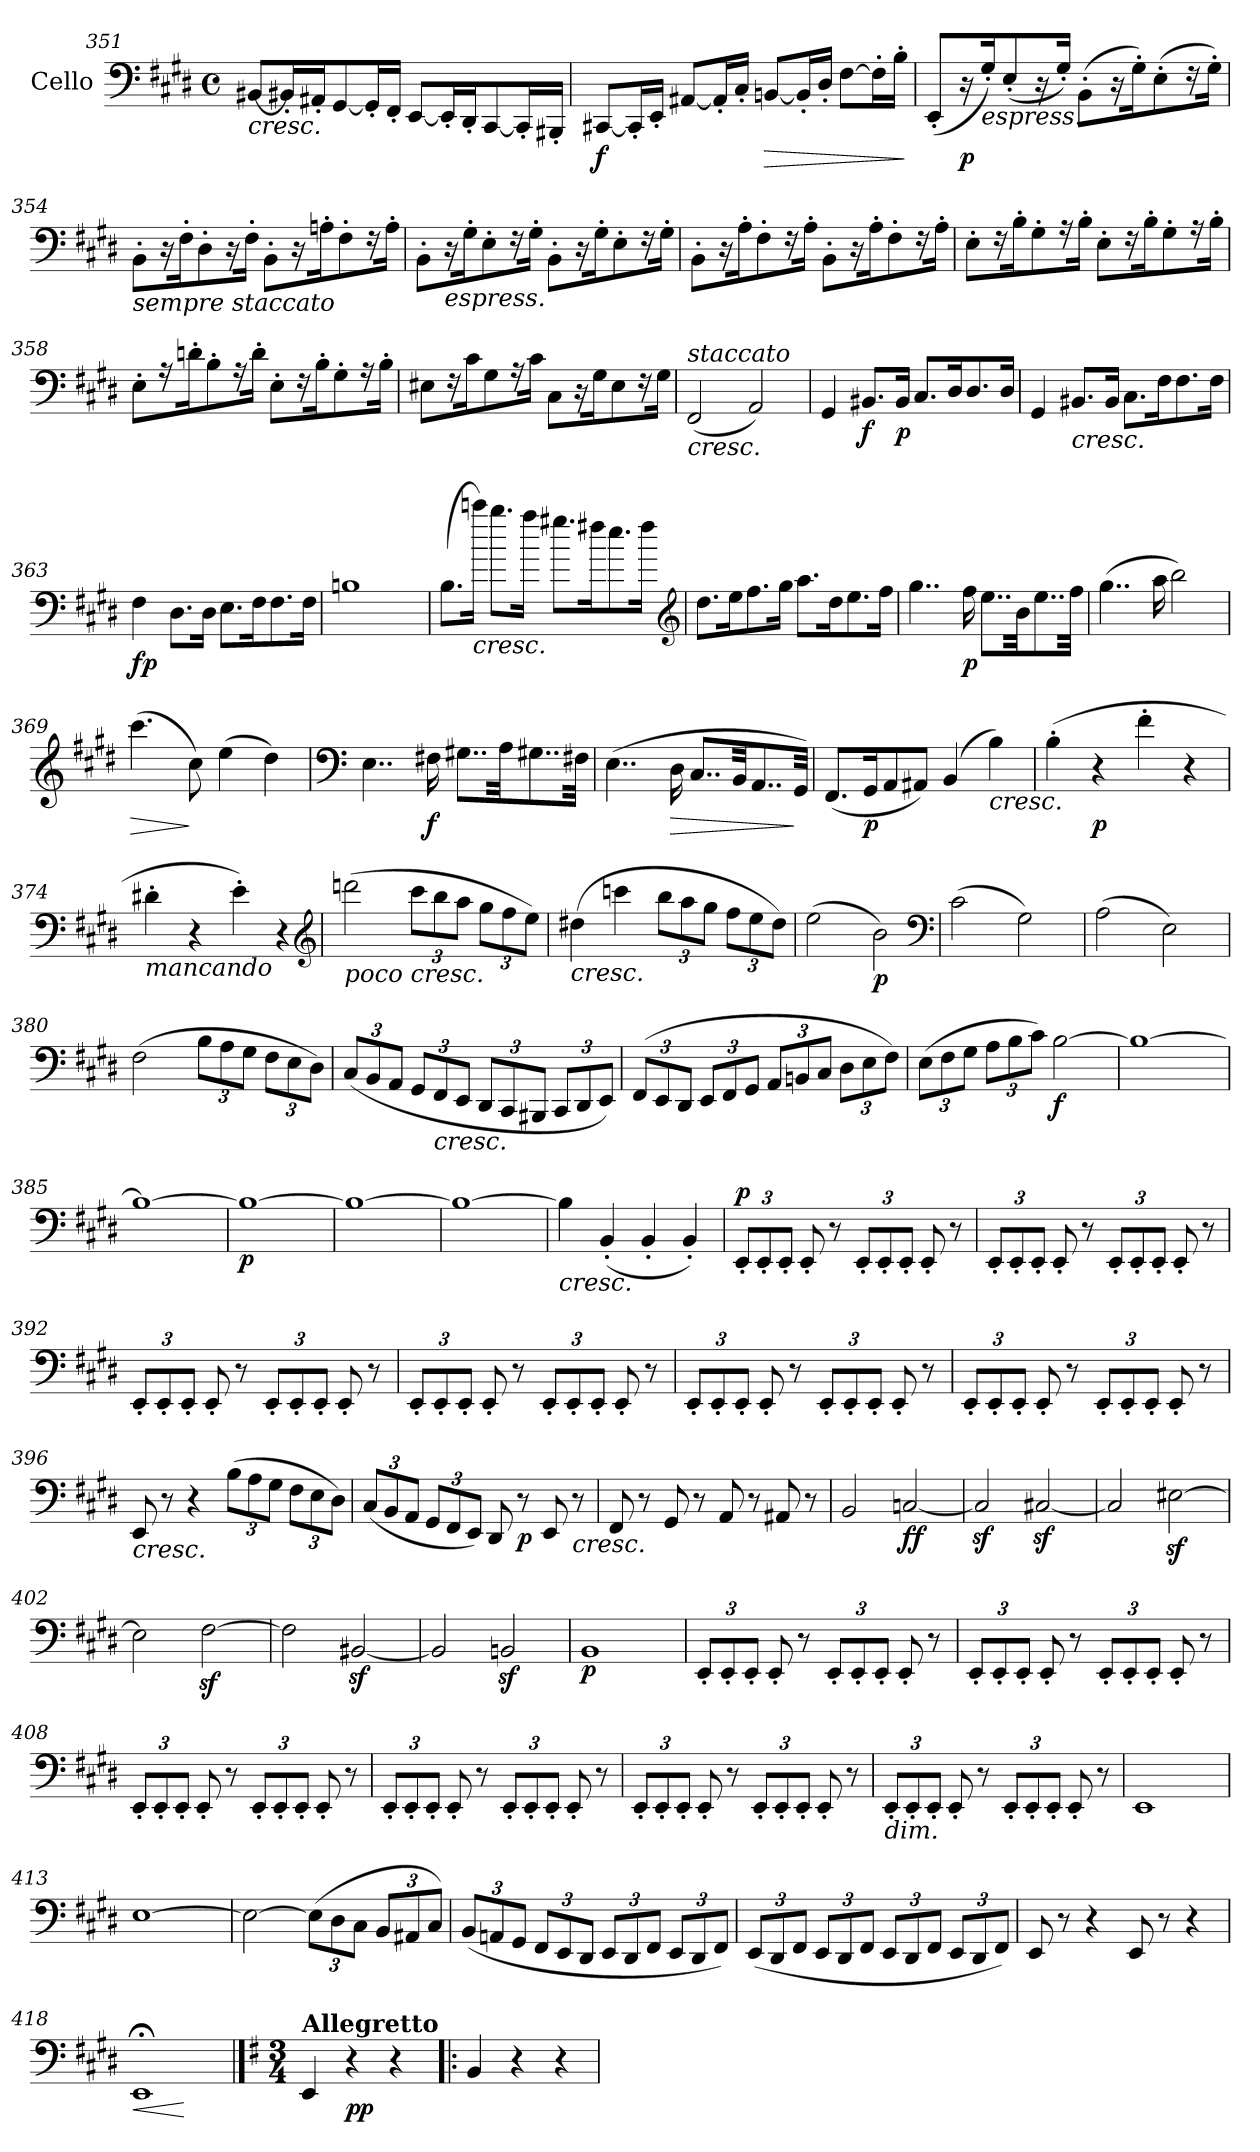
**kern	**dynam
*part1	*part1
*staff1	*staff1
*I"Cello	*
*clefF4	*
*k[f#c#g#d#]	*
*E:	*
*M4/4	*
*met(c)	*
=351	=351
!LO:TX:b:i:t=cresc.	!
[8BB#XL	.
16BB#X'L]	.
16AA#X'J	.
[8GG#	.
16GG#'L]	.
16FF#'JJ	.
[8EEL	.
16EE'L]	.
16DD#'J	.
[8CC#	.
16CC#'L]	.
16BBB#X'JJ	.
=352	=352
[8CC#XL	f
16CC#'L]	.
16EE'JJ	.
[8AA#XL	.
16AA#'L]	.
16C#'JJ	.
!	!LO:HP:b
[8BBnL	>
16BB'L]	.
16D#'JJ	.
[8F#L	.
16F#'L]	.
16B'JJ	.
.	]
=353	=353
(8EE'L	.
16r	p
!LO:TX:b:i:t=espress.	!
16G#'K)	.
(8E'	.
16r	.
16G#'Jk)	.
(8BB'L	.
16r	.
16G#'K)	.
(8E'	.
16r	.
16G#'Jk)	.
=354	=354
!LO:TX:b:i:t=sempre staccato	!
8BB'L	.
16r	.
16F#'K	.
8D#'	.
16r	.
16F#'Jk	.
8BB'L	.
16r	.
16An'K	.
8F#'	.
16r	.
16A'Jk	.
=355	=355
8BB'L	.
!LO:TX:b:i:t=espress.	!
16r	.
16G#'K	.
8E'	.
16r	.
16G#'Jk	.
8BB'L	.
16r	.
16G#'K	.
8E'	.
16r	.
16G#'Jk	.
=356	=356
8BB'L	.
16r	.
16A'K	.
8F#'	.
16r	.
16A'Jk	.
8BB'L	.
16r	.
16A'K	.
8F#'	.
16r	.
16A'Jk	.
=357	=357
8E'L	.
16r	.
16B'K	.
8G#'	.
16r	.
16B'Jk	.
8E'L	.
16r	.
16B'K	.
8G#'	.
16r	.
16B'Jk	.
=358	=358
8E'L	.
16r	.
16dn'K	.
8B'	.
16r	.
16d'Jk	.
8E'L	.
16r	.
16B'K	.
8G#'	.
16r	.
16B'Jk	.
=359	=359
8E#XL	.
16r	.
16c#K	.
8G#	.
16r	.
16c#Jk	.
8C#L	.
16r	.
16G#K	.
8E#	.
16r	.
16G#Jk	.
=360	=360
!LO:TX:a:i:t=staccato	!
!LO:TX:b:i:t=cresc.	!
(2FF#	.
2AA)	.
=361	=361
4GG#	.
8.BB#XL	f
16BB#Jk	p
8.C#L	.
16D#K	.
8.D#	.
16D#Jk	.
=362	=362
4GG#	.
!LO:TX:b:i:t=cresc.	!
8.BB#XL	.
16BB#Jk	.
8.C#L	.
16F#K	.
8.F#	.
16F#Jk	.
=363	=363
4F#	fp
8.D#L	.
16D#Jk	.
8.EL	.
16F#K	.
8.F#	.
16F#Jk	.
=364	=364
1Bn	.
=365	=365
(8.BL	.
!LO:TX:b:i:t=cresc.	!
16cccnJk)	.
8.bbL	.
16aaJk	.
8.gg#XL	.
16ff#XK	.
8.ee	.
16ff#Jk	.
*clefG2	*
=366	=366
8.dd#L	.
16eeK	.
8.ff#	.
16gg#Jk	.
8.aaL	.
16dd#K	.
8.ee	.
16ff#Jk	.
=367	=367
4..gg#	.
16ff#	p
8..eeL	.
32bKK	.
8..ee	.
32ff#Jkk	.
=368	=368
(4..gg#	.
16aa	.
2bb)	.
=369	=369
!	!LO:HP:b
(4.ccc#	>
8cc#)	]
(4ee	.
4dd#)	.
=370	=370
*clefF4	*
4..E	.
16F#X	f
8..G#XL	.
32AKK	.
8..G#X	.
32F#XJkk	.
=371	=371
(4..E	.
!	!LO:HP:b
16D#	>
8..C#L	.
32BBKK	.
8..AA	.
32GG#Jkk)	]
=372	=372
(8.FF#L	.
16GG#K	p
8AA	.
8AA#XJ)	.
(4BB	.
!LO:TX:b:i:t=cresc.	!
4B)	.
=373	=373
(4B'	.
4r	p
4f#'	.
4r	.
=374	=374
!LO:TX:b:i:t=mancando	!
4d#X'	.
4r	.
4e')	.
4r	.
*clefG2	*
=375	=375
!LO:TX:b:i:t=poco cresc.	!
(2dddn	.
12ccc#L	.
12bb	.
12aaJ	.
12gg#L	.
12ff#	.
12eeJ)	.
=376	=376
!LO:TX:b:i:t=cresc.	!
(4dd#X	.
4cccn	.
12bbL	.
12aa	.
12gg#J	.
12ff#L	.
12ee	.
12dd#J)	.
=377	=377
(2ee	.
2b)	p
*clefF4	*
=378	=378
(2c#	.
2G#)	.
=379	=379
(2A	.
2E)	.
=380	=380
(2F#	.
12BL	.
12A	.
12G#J	.
12F#L	.
12E	.
12D#J)	.
=381	=381
(12C#L	.
12BB	.
12AAJ	.
12GG#L	.
!LO:TX:b:i:t=cresc.	!
12FF#	.
12EEJ	.
12DD#L	.
12CC#	.
12BBB#XJ	.
12CC#L	.
12DD#	.
12EEJ)	.
=382	=382
(12FF#L	.
12EE	.
12DD#J	.
12EEL	.
12FF#	.
12GG#J	.
12AAL	.
12BBn	.
12C#J	.
12D#L	.
12E	.
12F#J)	.
=383	=383
(12EL	.
12F#	.
12G#J	.
12AL	.
12B	.
12c#J)	.
[2B	f
=384	=384
1B_	.
=385	=385
1B_	.
=386	=386
1B_	p
=387	=387
1B_	.
=388	=388
1B_	.
=389	=389
!LO:TX:b:i:t=cresc.	!
4B]	.
(4BB'	.
4BB'	.
4BB')	.
=390	=390
!	!LO:DY:a
12EE'L	p
12EE'	.
12EE'J	.
8EE'	.
8r	.
12EE'L	.
12EE'	.
12EE'J	.
8EE'	.
8r	.
=391	=391
12EE'L	.
12EE'	.
12EE'J	.
8EE'	.
8r	.
12EE'L	.
12EE'	.
12EE'J	.
8EE'	.
8r	.
=392	=392
12EE'L	.
12EE'	.
12EE'J	.
8EE'	.
8r	.
12EE'L	.
12EE'	.
12EE'J	.
8EE'	.
8r	.
=393	=393
12EE'L	.
12EE'	.
12EE'J	.
8EE'	.
8r	.
12EE'L	.
12EE'	.
12EE'J	.
8EE'	.
8r	.
=394	=394
12EE'L	.
12EE'	.
12EE'J	.
8EE'	.
8r	.
12EE'L	.
12EE'	.
12EE'J	.
8EE'	.
8r	.
=395	=395
12EE'L	.
12EE'	.
12EE'J	.
8EE'	.
8r	.
12EE'L	.
12EE'	.
12EE'J	.
8EE'	.
8r	.
=396	=396
!LO:TX:b:i:t=cresc.	!
8EE	.
8r	.
4r	.
(12BL	.
12A	.
12G#J	.
12F#L	.
12E	.
12D#J)	.
=397	=397
(12C#L	.
12BB	.
12AAJ	.
12GG#L	.
12FF#	.
12EEJ)	.
8DD#	.
8r	p
8EE	.
!LO:TX:b:i:t=cresc.	!
8r	.
=398	=398
8FF#	.
8r	.
8GG#	.
8r	.
8AA	.
8r	.
8AA#X	.
8r	.
=399	=399
2BB	.
[2Cn	ff
=400	=400
2Cz]	.
[2C#Xz	.
=401	=401
2C#]	.
[2E#Xz	.
=402	=402
2E#]	.
[2F#z	.
=403	=403
2F#]	.
[2BB#Xz	.
=404	=404
2BB#]	.
2BBnz	.
=405	=405
1BB	p
=406	=406
12EE'L	.
12EE'	.
12EE'J	.
8EE'	.
8r	.
12EE'L	.
12EE'	.
12EE'J	.
8EE'	.
8r	.
=407	=407
12EE'L	.
12EE'	.
12EE'J	.
8EE'	.
8r	.
12EE'L	.
12EE'	.
12EE'J	.
8EE'	.
8r	.
=408	=408
12EE'L	.
12EE'	.
12EE'J	.
8EE'	.
8r	.
12EE'L	.
12EE'	.
12EE'J	.
8EE'	.
8r	.
=409	=409
12EE'L	.
12EE'	.
12EE'J	.
8EE'	.
8r	.
12EE'L	.
12EE'	.
12EE'J	.
8EE'	.
8r	.
=410	=410
12EE'L	.
12EE'	.
12EE'J	.
8EE'	.
8r	.
12EE'L	.
12EE'	.
12EE'J	.
8EE'	.
8r	.
=411	=411
!LO:TX:b:i:t=dim.	!
12EE'L	.
12EE'	.
12EE'J	.
8EE'	.
8r	.
12EE'L	.
12EE'	.
12EE'J	.
8EE'	.
8r	.
=412	=412
1EE	.
=413	=413
[1E	.
=414	=414
2E_	.
(<12EL]	.
12D#	.
12C#J	.
12BBL	.
12AA#X	.
12C#J)	.
=415	=415
(12BBL	.
12AAn	.
12GG#J	.
12FF#L	.
12EE	.
12DD#J	.
12EEL	.
12DD#	.
12FF#J	.
12EEL	.
12DD#	.
12FF#J)	.
=416	=416
(12EEL	.
12DD#	.
12FF#J	.
12EEL	.
12DD#	.
12FF#J	.
12EEL	.
12DD#	.
12FF#J	.
12EEL	.
12DD#	.
12FF#J)	.
=417	=417
8EE	.
8r	.
4r	.
8EE	.
8r	.
4r	.
=418	=418
!	!LO:HP:b
1EE;<	<
.	[
==419	==419
*k[f#]	*
*G:	*
*M3/4	*
!LO:TX:a:B:t=Allegretto	!
4EE	.
4r	pp
4r	.
=420!|:	=420!|:
4BB	.
4r	.
4r	.
=	=
*-	*-
